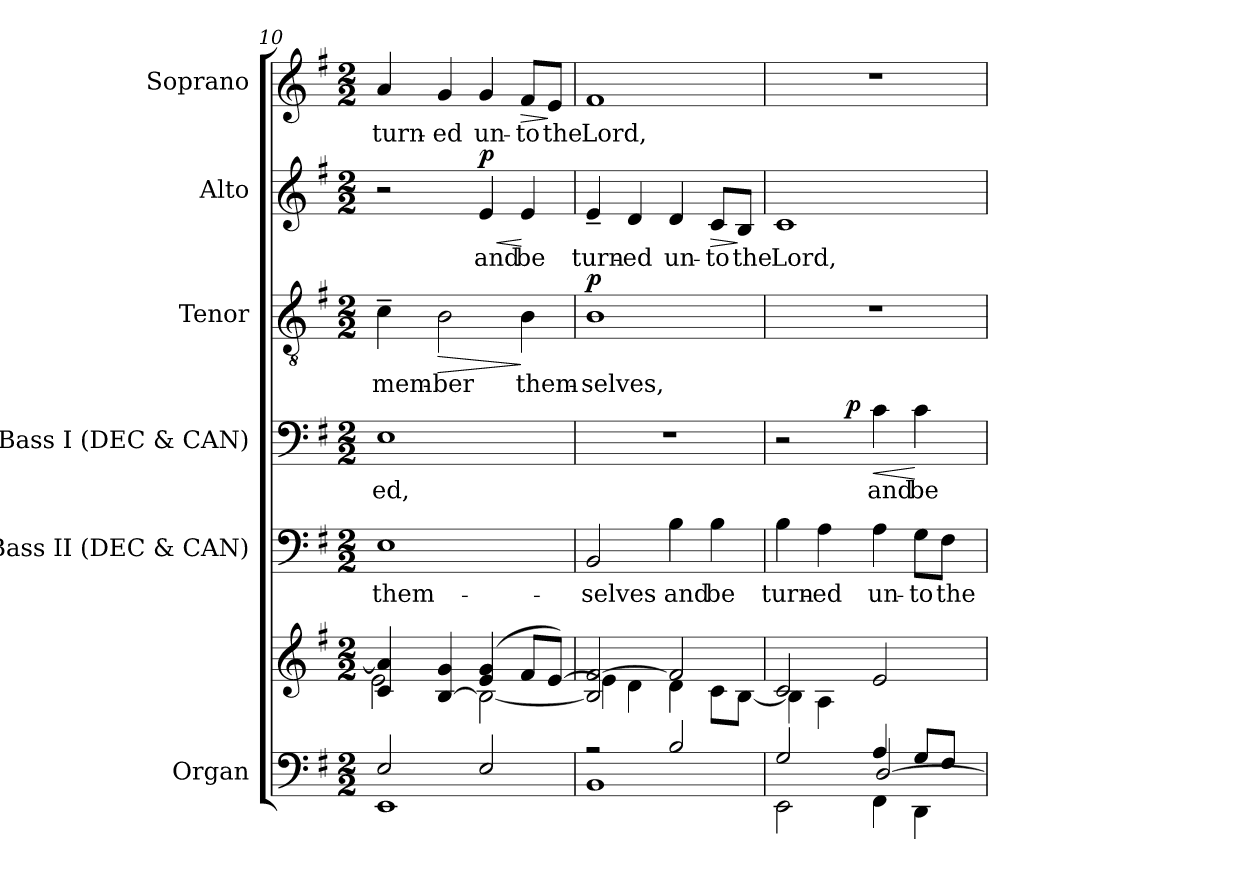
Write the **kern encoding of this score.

**kern	**kern	**kern	**text	**kern	**text	**dynam	**kern	**text	**dynam	**kern	**text	**dynam	**kern	**text	**dynam
*part6	*part6	*part5	*part5	*part4	*part4	*part4	*part3	*part3	*part3	*part2	*part2	*part2	*part1	*part1	*part1
*staff7	*staff6	*staff5	*staff5	*staff4	*staff4	*staff4	*staff3	*staff3	*staff3	*staff2	*staff2	*staff2	*staff1	*staff1	*staff1
*I"Organ	*	*I"Bass II (DEC & CAN)	*	*I"Bass I (DEC & CAN)	*	*	*I"Tenor	*	*	*I"Alto	*	*	*I"Soprano	*	*
*I'Org.	*	*I'B II.	*	*I'B I.	*	*	*I'T.	*	*	*I'A.	*	*	*I'S.	*	*
*clefF4	*clefG2	*clefF4	*	*clefF4	*	*	*clefGv2	*	*	*clefG2	*	*	*clefG2	*	*
*	*	*	*	*	*	*	*ITrd7c12	*	*	*	*	*	*	*	*
*k[f#]	*k[f#]	*k[f#]	*	*k[f#]	*	*	*k[f#]	*	*	*k[f#]	*	*	*k[f#]	*	*
*G:	*G:	*G:	*	*G:	*	*	*G:	*	*	*G:	*	*	*G:	*	*
*M2/2	*M2/2	*M2/2	*	*M2/2	*	*	*M2/2	*	*	*M2/2	*	*	*M2/2	*	*
=10	=10	=10	=10	=10	=10	=10	=10	=10	=10	=10	=10	=10	=10	=10	=10
*^	*^	*	*	*	*	*	*	*	*	*	*	*	*	*	*
!	!	!	!	!	!LO:LY:b:color=#000000	!	!	!	!	!	!	!	!	!	!	!	!
!	!	!	!	!	!	!	!LO:LY:b:color=#000000	!	!	!	!	!	!	!	!	!	!
!	!	!	!	!	!	!	!	!	!	!LO:LY:b:color=#000000	!	!	!	!	!	!	!
!	!	!	!	!	!	!	!	!	!	!	!	!	!	!	!	!LO:LY:b:color=#000000	!
2Ei/	1EEi	4ci/ 4ai]	2ei\	1Ei	them-	1Ei	-ed,	.	4C~i\	-mem-	.	2r	.	.	4ai/	turn-	.
!	!	!	!	!	!	!	!	!	!	!LO:LY:b:color=#000000	!LO:HP:b	!	!	!	!	!	!
!	!	!	!	!	!	!	!	!	!	!	!	!	!	!	!	!LO:LY:b:color=#000000	!
.	.	[4Bi/ 4gi	.	.	.	.	.	.	2BBi\	-ber	>	.	.	.	4gi/	-ed	.
!	!	!	!	!	!	!	!	!	!	!	!	!	!LO:LY:b:color=#000000	!LO:HP:b	!	!	!
!	!	!	!	!	!	!	!	!	!	!	!	!	!	!	!	!LO:LY:b:color=#000000	!
2Ei/	.	(4ei/ 4gi	2Bi\_	.	.	.	.	.	.	.	.	4ei/	and	< p	4gi/	un-	.
!	!	!	!	!	!	!	!	!	!	!LO:LY:b:color=#000000	!	!	!	!	!	!	!
!	!	!	!	!	!	!	!	!	!	!	!	!	!LO:LY:b:color=#000000	!	!	!	!
!	!	!	!	!	!	!	!	!	!	!	!	!	!	!	!	!LO:LY:b:color=#000000	!LO:HP:b
.	.	8f#i/L	.	.	.	.	.	.	4BBi\	them-	]	4ei/	be	[	8f#i/L	-to	>
!	!	!	!	!	!	!	!	!	!	!	!	!	!	!	!	!LO:LY:b:color=#000000	!
.	.	[8ei/J)	.	.	.	.	.	.	.	.	.	.	.	.	8ei/J	the	]
=11	=11	=11	=11	=11	=11	=11	=11	=11	=11	=11	=11	=11	=11	=11	=11	=11	=11
!	!	!	!	!	!LO:LY:b:color=#000000	!	!	!	!	!	!	!	!	!	!	!	!
!	!	!	!	!	!	!	!	!	!	!LO:LY:b:color=#000000	!	!	!	!	!	!	!
!	!	!	!	!	!	!	!	!	!	!	!	!	!LO:LY:b:color=#000000	!	!	!	!
!	!	!	!	!	!	!	!	!	!	!	!	!	!	!	!	!LO:LY:b:color=#000000	!
2r	1BBi	2Bi/] [2f#i	4ei\]	2BBi/	-selves	1r	.	.	1BBi	-selves,	p	4e~i/	turn-	.	1f#i	Lord,	.
!	!	!	!	!	!	!	!	!	!	!	!	!	!LO:LY:b:color=#000000	!	!	!	!
.	.	.	4di\	.	.	.	.	.	.	.	.	4di/	-ed	.	.	.	.
!	!	!	!	!	!LO:LY:b:color=#000000	!	!	!	!	!	!	!	!	!	!	!	!
!	!	!	!	!	!	!	!	!	!	!	!	!	!LO:LY:b:color=#000000	!	!	!	!
2Bi/	.	2f#i/]	4di\	4Bi\	and	.	.	.	.	.	.	4di/	un-	.	.	.	.
!	!	!	!	!	!LO:LY:b:color=#000000	!	!	!	!	!	!	!	!	!	!	!	!
!	!	!	!	!	!	!	!	!	!	!	!	!	!LO:LY:b:color=#000000	!LO:HP:b	!	!	!
.	.	.	8ci\L	4Bi\	be	.	.	.	.	.	.	8ci/L	-to	>	.	.	.
!	!	!	!	!	!	!	!	!	!	!	!	!	!LO:LY:b:color=#000000	!	!	!	!
.	.	.	[8Bi\J	.	.	.	.	.	.	.	.	8Bi/J	the	]	.	.	.
=12	=12	=12	=12	=12	=12	=12	=12	=12	=12	=12	=12	=12	=12	=12	=12	=12	=12
*	*^	*	*	*	*	*	*	*	*	*	*	*	*	*	*	*	*
!	!	!	!	!	!	!LO:LY:b:color=#000000	!	!	!	!	!	!	!	!	!	!	!	!
!	!	!	!	!	!	!	!	!	!	!	!	!	!	!LO:LY:b:color=#000000	!	!	!	!
*	*	*	*	*	*	*	*^	*	*	*	*	*	*	*	*	*	*	*
2Gi/	2ryy	2EEi\	2ci/	4Bi\]	4Bi\	turn-	2r	4ryy	.	.	1r	.	.	1ci	Lord,	.	1r	.	.
!	!	!	!	!	!	!LO:LY:b:color=#000000	!	!	!	!	!	!	!	!	!	!	!	!	!
.	.	.	.	4Ai\	4Ai\	-ed	.	8ryy	.	.	.	.	.	.	.	.	.	.	.
.	.	.	.	.	.	.	.	1024ryy	.	.	.	.	.	.	.	.	.	.	.
.	.	.	.	.	.	.	.	2ryy	.	p	.	.	.	.	.	.	.	.	.
!	!	!	!	!	!	!LO:LY:b:color=#000000	!	!	!	!	!	!	!	!	!	!	!	!	!
!	!	!	!	!	!	!	!	!	!LO:LY:b:color=#000000	!LO:HP:b	!	!	!	!	!	!	!	!	!
4Ai/	4FF#i\	[2Di/	2ei/	2ryy	4Ai\	un-	4ci\	.	and	<	.	.	.	.	.	.	.	.	.
!	!	!	!	!	!	!LO:LY:b:color=#000000	!	!	!	!	!	!	!	!	!	!	!	!	!
!	!	!	!	!	!	!	!	!	!LO:LY:b:color=#000000	!	!	!	!	!	!	!	!	!	!
8Gi/L	4DDi\	.	.	.	8Gi\L	-to	4ci\	.	be	[	.	.	.	.	.	.	.	.	.
!	!	!	!	!	!	!LO:LY:b:color=#000000	!	!	!	!	!	!	!	!	!	!	!	!	!
8F#i/J	.	.	.	.	8F#i\J	the	.	.	.	.	.	.	.	.	.	.	.	.	.
.	.	.	.	.	.	.	.	16ryy	.	.	.	.	.	.	.	.	.	.	.
.	.	.	.	.	.	.	.	32ryy	.	.	.	.	.	.	.	.	.	.	.
.	.	.	.	.	.	.	.	64ryy	.	.	.	.	.	.	.	.	.	.	.
.	.	.	.	.	.	.	.	128...ryy	.	.	.	.	.	.	.	.	.	.	.
*v	*v	*v	*	*	*	*	*v	*v	*	*	*	*	*	*	*	*	*	*	*
*	*v	*v	*	*	*	*	*	*	*	*	*	*	*	*	*	*
=	=	=	=	=	=	=	=	=	=	=	=	=	=	=	=
*-	*-	*-	*-	*-	*-	*-	*-	*-	*-	*-	*-	*-	*-	*-	*-
